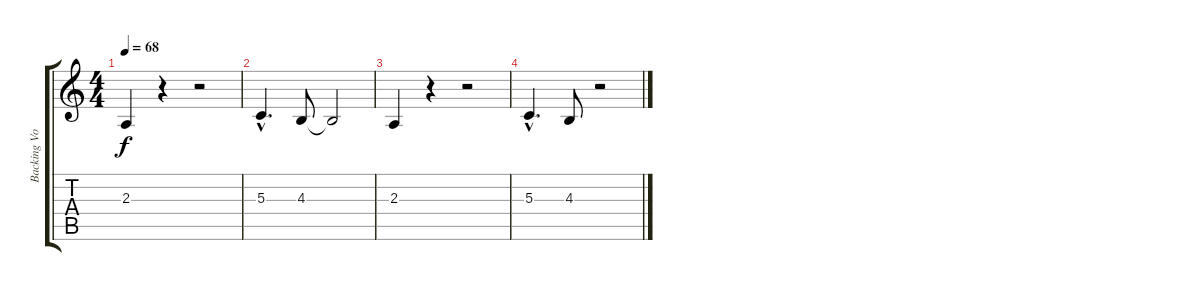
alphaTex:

\track ("Backing Vocals" "Backing Vo") {instrument baritonesax}
\staff {score tabs}
\tuning (E4 B3 G3 D3 A2 E2) {hide}
\ts (4 4)
\tempo 68
\clef g2
\ks c
2.3.4{dy f} r.4 r.2 |
5.3{hac}.4{d} 4.3.8 4.3{t}.2 |
2.3.4 r.4 r.2 |
5.3{hac}.4{d} 4.3.8 r.2
